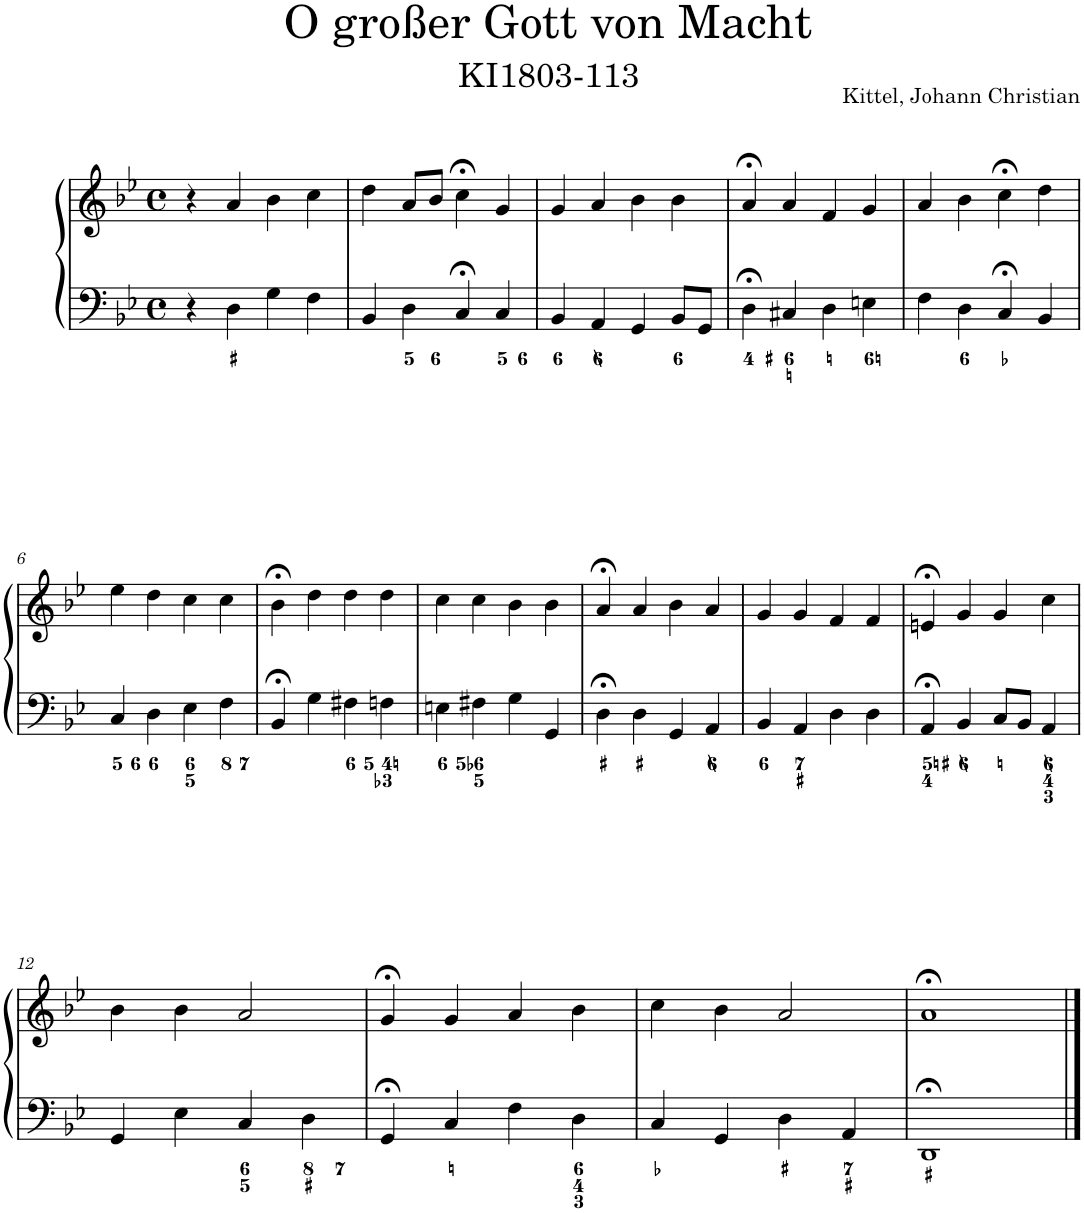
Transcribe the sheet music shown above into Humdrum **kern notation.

**kern	**kern
*part1	*part1
*staff2	*staff1
*I"Piano	*
*I'Pno.	*
*clefF4	*clefG2
*k[b-e-]	*k[b-e-]
*M4/4	*M4/4
*met(c)	*met(c)
=1	=1
4r	4r
4D\	4a/
4G\	4b-\
4F\	4cc\
=2	=2
4BB-/	4dd\
4D\	8a/L
.	8b-/J
4C;</	4cc;<\
4C/	4g/
=3	=3
4BB-/	4g/
4AA/	4a/
4GG/	4b-\
8BB-/L	4b-\
8GG/J	.
=4	=4
4D;<\	4a;</
4C#X/	4a/
4D\	4f/
4En\	4g/
=5	=5
4F\	4a/
4D\	4b-\
4C;</	4cc;<\
4BB-/	4dd\
!!LO:LB:g=z
=6	=6
4C/	4ee-\
4D\	4dd\
4E-\	4cc\
4F\	4cc\
=7	=7
4BB-;</	4b-;<\
4G\	4dd\
4F#X\	4dd\
4Fn\	4dd\
=8	=8
4En\	4cc\
4F#X\	4cc\
4G\	4b-\
4GG/	4b-\
=9	=9
4D;<\	4a;</
4D\	4a/
4GG/	4b-\
4AA/	4a/
=10	=10
4BB-/	4g/
4AA/	4g/
4D\	4f/
4D\	4f/
=11	=11
4AA;</	4en;</
4BB-/	4g/
8C/L	4g/
8BB-/J	.
4AA/	4cc\
!!LO:LB:g=z
=12	=12
4GG/	4b-\
4E-\	4b-\
4C/	2a/
4D\	.
=13	=13
4GG;</	4g;</
4C/	4g/
4F\	4a/
4D\	4b-\
=14	=14
4C/	4cc\
4GG/	4b-\
4D\	2a/
4AA/	.
=15	=15
1DD;<	1a;<
==	==
*-	*-
